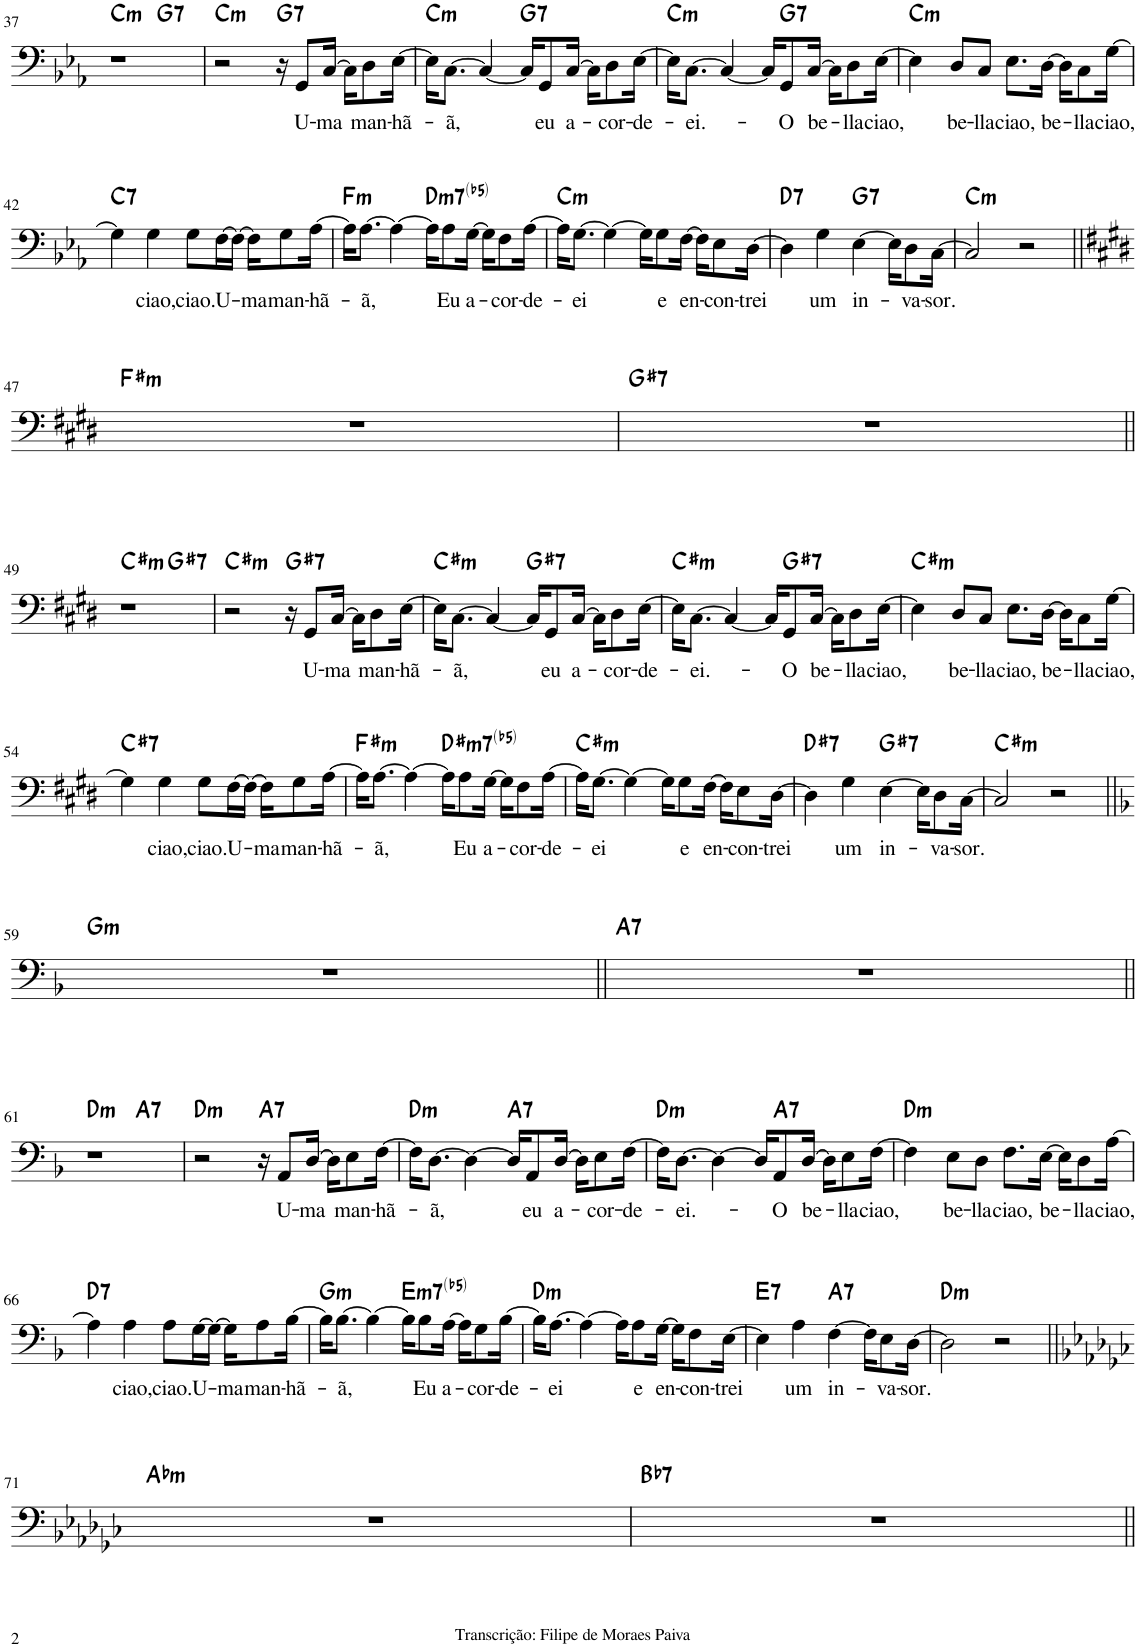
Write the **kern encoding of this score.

**kern	**text	**harte
*part1	*part1	*part1
*staff1	*staff1	*
*I"Melodia	*	*
!!LO:PB:g=z
*clefF4	*	*
*k[b-e-a-]	*	*
*M4/4	*	*
=37	=37	=37
!	!	!LO:H:kt=m
*^	*	*
1r	2ryy	.	C:min
!	!	!	!LO:H:kt=7
.	2ryy	.	G:7
=38	=38	=38	=38
!	!	!	!LO:H:kt=m
*v	*v	*	*
2r	.	C:min
!	!	!LO:H:kt=7
16r	.	G:7
!	!LO:LY:b	!
8GG/L	U-	.
!	!LO:LY:b	!
[16C/Jk	-ma	.
16C\KL]	.	.
!	!LO:LY:b	!
8D\	man-	.
!	!LO:LY:b	!
[16E-\Jk	-hã-	.
=39	=39	=39
!	!	!LO:H:kt=m
16E-\KL]	.	C:min
!	!LO:LY:b	!
[8.C\J	-ã,	.
4C/_	.	.
!	!	!LO:H:kt=7
16C/KL]	.	G:7
!	!LO:LY:b	!
8GG/	eu	.
!	!LO:LY:b	!
[16C/Jk	a-	.
16C\KL]	.	.
!	!LO:LY:b	!
8D\	-cor-	.
!	!LO:LY:b	!
[16E-\Jk	-de-	.
=40	=40	=40
!	!	!LO:H:kt=m
16E-\KL]	.	C:min
!	!LO:LY:b	!
[8.C\J	-ei.-	.
4C/_	.	.
16C/KL]	.	.
!	!LO:LY:b	!LO:H:kt=7
8GG/	O	G:7
!	!LO:LY:b	!
[16C/Jk	be-	.
16C\KL]	.	.
!	!LO:LY:b	!
8D\	-lla	.
!	!LO:LY:b	!
[16E-\Jk	ciao,	.
=41	=41	=41
!	!	!LO:H:kt=m
4E-\]	.	C:min
!	!LO:LY:b	!
8D/L	be-	.
!	!LO:LY:b	!
8C/J	-lla	.
!	!LO:LY:b	!
8.E-\L	ciao,	.
!	!LO:LY:b	!
[16D\Jk	be-	.
16D\KL]	.	.
!	!LO:LY:b	!
8C\	-lla	.
!	!LO:LY:b	!
[16G\Jk	ciao,	.
!!LO:LB:g=z
=42	=42	=42
!	!	!LO:H:kt=7
4G\]	.	C:7
!	!LO:LY:b	!
4G\	ciao,	.
!	!LO:LY:b	!
8G\L	ciao.	.
!	!LO:LY:b	!
[16F\L	U-	.
16F\JJ_	.	.
!	!LO:LY:b	!
16F\KL]	-ma	.
!	!LO:LY:b	!
8G\	man-	.
!	!LO:LY:b	!
[16A-\Jk	-hã-	.
=43	=43	=43
!	!	!LO:H:kt=m
16A-\KL]	.	F:min
!	!LO:LY:b	!
[8.A-\J	-ã,	.
4A-\_	.	.
!	!	!LO:H:kt=m7(b5)
16A-\KL]	.	D:hdim7
!	!LO:LY:b	!
8A-\	Eu	.
!	!LO:LY:b	!
[16G\Jk	a-	.
16G\KL]	.	.
!	!LO:LY:b	!
8F\	-cor-	.
!	!LO:LY:b	!
[16A-\Jk	-de-	.
=44	=44	=44
!	!	!LO:H:kt=m
16A-\KL]	.	C:min
!	!LO:LY:b	!
[8.G\J	-ei	.
4G\_	.	.
16G\KL]	.	.
!	!LO:LY:b	!
8G\	e	.
!	!LO:LY:b	!
[16F\Jk	en-	.
16F\KL]	.	.
!	!LO:LY:b	!
8E-\	-con-	.
!	!LO:LY:b	!
[16D\Jk	-trei	.
=45	=45	=45
!	!	!LO:H:kt=7
4D\]	.	D:7
!	!LO:LY:b	!
4G\	um	.
!	!LO:LY:b	!LO:H:kt=7
[4E-\	in-	G:7
16E-\KL]	.	.
!	!LO:LY:b	!
8D\	-va-	.
!	!LO:LY:b	!
[16C\Jk	-sor.	.
=46	=46	=46
!	!	!LO:H:kt=m
2C/]	.	C:min
2r	.	.
!!LO:LB:g=z
=47||	=47||	=47||
*k[f#c#g#d#]	*	*
!	!	!LO:H:kt=m
1r	.	F#:min
=48	=48	=48
!	!	!LO:H:kt=7
1r	.	G#:7
!!LO:LB:g=z
=49||	=49||	=49||
!	!	!LO:H:kt=m
*^	*	*
1r	2ryy	.	C#:min
!	!	!	!LO:H:kt=7
.	2ryy	.	G#:7
=50	=50	=50	=50
!	!	!	!LO:H:kt=m
*v	*v	*	*
2r	.	C#:min
!	!	!LO:H:kt=7
16r	.	G#:7
!	!LO:LY:b	!
8GG#/L	U-	.
!	!LO:LY:b	!
[16C#/Jk	-ma	.
16C#\KL]	.	.
!	!LO:LY:b	!
8D#\	man-	.
!	!LO:LY:b	!
[16E\Jk	-hã-	.
=51	=51	=51
!	!	!LO:H:kt=m
16E\KL]	.	C#:min
!	!LO:LY:b	!
[8.C#\J	-ã,	.
4C#/_	.	.
!	!	!LO:H:kt=7
16C#/KL]	.	G#:7
!	!LO:LY:b	!
8GG#/	eu	.
!	!LO:LY:b	!
[16C#/Jk	a-	.
16C#\KL]	.	.
!	!LO:LY:b	!
8D#\	-cor-	.
!	!LO:LY:b	!
[16E\Jk	-de-	.
=52	=52	=52
!	!	!LO:H:kt=m
16E\KL]	.	C#:min
!	!LO:LY:b	!
[8.C#\J	-ei.-	.
4C#/_	.	.
16C#/KL]	.	.
!	!LO:LY:b	!LO:H:kt=7
8GG#/	O	G#:7
!	!LO:LY:b	!
[16C#/Jk	be-	.
16C#\KL]	.	.
!	!LO:LY:b	!
8D#\	-lla	.
!	!LO:LY:b	!
[16E\Jk	ciao,	.
=53	=53	=53
!	!	!LO:H:kt=m
4E\]	.	C#:min
!	!LO:LY:b	!
8D#/L	be-	.
!	!LO:LY:b	!
8C#/J	-lla	.
!	!LO:LY:b	!
8.E\L	ciao,	.
!	!LO:LY:b	!
[16D#\Jk	be-	.
16D#\KL]	.	.
!	!LO:LY:b	!
8C#\	-lla	.
!	!LO:LY:b	!
[16G#\Jk	ciao,	.
!!LO:LB:g=z
=54	=54	=54
!	!	!LO:H:kt=7
4G#\]	.	C#:7
!	!LO:LY:b	!
4G#\	ciao,	.
!	!LO:LY:b	!
8G#\L	ciao.	.
!	!LO:LY:b	!
[16F#\L	U-	.
16F#\JJ_	.	.
!	!LO:LY:b	!
16F#\KL]	-ma	.
!	!LO:LY:b	!
8G#\	man-	.
!	!LO:LY:b	!
[16A\Jk	-hã-	.
=55	=55	=55
!	!	!LO:H:kt=m
16A\KL]	.	F#:min
!	!LO:LY:b	!
[8.A\J	-ã,	.
4A\_	.	.
!	!	!LO:H:kt=m7(b5)
16A\KL]	.	D#:hdim7
!	!LO:LY:b	!
8A\	Eu	.
!	!LO:LY:b	!
[16G#\Jk	a-	.
16G#\KL]	.	.
!	!LO:LY:b	!
8F#\	-cor-	.
!	!LO:LY:b	!
[16A\Jk	-de-	.
=56	=56	=56
!	!	!LO:H:kt=m
16A\KL]	.	C#:min
!	!LO:LY:b	!
[8.G#\J	-ei	.
4G#\_	.	.
16G#\KL]	.	.
!	!LO:LY:b	!
8G#\	e	.
!	!LO:LY:b	!
[16F#\Jk	en-	.
16F#\KL]	.	.
!	!LO:LY:b	!
8E\	-con-	.
!	!LO:LY:b	!
[16D#\Jk	-trei	.
=57	=57	=57
!	!	!LO:H:kt=7
4D#\]	.	D#:7
!	!LO:LY:b	!
4G#\	um	.
!	!LO:LY:b	!LO:H:kt=7
[4E\	in-	G#:7
16E\KL]	.	.
!	!LO:LY:b	!
8D#\	-va-	.
!	!LO:LY:b	!
[16C#\Jk	-sor.	.
=58	=58	=58
!	!	!LO:H:kt=m
2C#/]	.	C#:min
2r	.	.
!!LO:LB:g=z
=59||	=59||	=59||
*k[b-]	*	*
!	!	!LO:H:kt=m
1r	.	G:min
=60||	=60||	=60||
!	!	!LO:H:kt=7
1r	.	A:7
!!LO:LB:g=z
=61||	=61||	=61||
!	!	!LO:H:kt=m
*^	*	*
1r	2ryy	.	D:min
!	!	!	!LO:H:kt=7
.	2ryy	.	A:7
=62	=62	=62	=62
!	!	!	!LO:H:kt=m
*v	*v	*	*
2r	.	D:min
!	!	!LO:H:kt=7
16r	.	A:7
!	!LO:LY:b	!
8AA/L	U-	.
!	!LO:LY:b	!
[16D/Jk	-ma	.
16D\KL]	.	.
!	!LO:LY:b	!
8E\	man-	.
!	!LO:LY:b	!
[16F\Jk	-hã-	.
=63	=63	=63
!	!	!LO:H:kt=m
16F\KL]	.	D:min
!	!LO:LY:b	!
[8.D\J	-ã,	.
4D\_	.	.
!	!	!LO:H:kt=7
16D/KL]	.	A:7
!	!LO:LY:b	!
8AA/	eu	.
!	!LO:LY:b	!
[16D/Jk	a-	.
16D\KL]	.	.
!	!LO:LY:b	!
8E\	-cor-	.
!	!LO:LY:b	!
[16F\Jk	-de-	.
=64	=64	=64
!	!	!LO:H:kt=m
16F\KL]	.	D:min
!	!LO:LY:b	!
[8.D\J	-ei.-	.
4D\_	.	.
16D/KL]	.	.
!	!LO:LY:b	!LO:H:kt=7
8AA/	O	A:7
!	!LO:LY:b	!
[16D/Jk	be-	.
16D\KL]	.	.
!	!LO:LY:b	!
8E\	-lla	.
!	!LO:LY:b	!
[16F\Jk	ciao,	.
=65	=65	=65
!	!	!LO:H:kt=m
4F\]	.	D:min
!	!LO:LY:b	!
8E\L	be-	.
!	!LO:LY:b	!
8D\J	-lla	.
!	!LO:LY:b	!
8.F\L	ciao,	.
!	!LO:LY:b	!
[16E\Jk	be-	.
16E\KL]	.	.
!	!LO:LY:b	!
8D\	-lla	.
!	!LO:LY:b	!
[16A\Jk	ciao,	.
!!LO:LB:g=z
=66	=66	=66
!	!	!LO:H:kt=7
4A\]	.	D:7
!	!LO:LY:b	!
4A\	ciao,	.
!	!LO:LY:b	!
8A\L	ciao.	.
!	!LO:LY:b	!
[16G\L	U-	.
16G\JJ_	.	.
!	!LO:LY:b	!
16G\KL]	-ma	.
!	!LO:LY:b	!
8A\	man-	.
!	!LO:LY:b	!
[16B-\Jk	-hã-	.
=67	=67	=67
!	!	!LO:H:kt=m
16B-\KL]	.	G:min
!	!LO:LY:b	!
[8.B-\J	-ã,	.
4B-\_	.	.
!	!	!LO:H:kt=m7(b5)
16B-\KL]	.	E:hdim7
!	!LO:LY:b	!
8B-\	Eu	.
!	!LO:LY:b	!
[16A\Jk	a-	.
16A\KL]	.	.
!	!LO:LY:b	!
8G\	-cor-	.
!	!LO:LY:b	!
[16B-\Jk	-de-	.
=68	=68	=68
!	!	!LO:H:kt=m
16B-\KL]	.	D:min
!	!LO:LY:b	!
[8.A\J	-ei	.
4A\_	.	.
16A\KL]	.	.
!	!LO:LY:b	!
8A\	e	.
!	!LO:LY:b	!
[16G\Jk	en-	.
16G\KL]	.	.
!	!LO:LY:b	!
8F\	-con-	.
!	!LO:LY:b	!
[16E\Jk	-trei	.
=69	=69	=69
!	!	!LO:H:kt=7
4E\]	.	E:7
!	!LO:LY:b	!
4A\	um	.
!	!LO:LY:b	!LO:H:kt=7
[4F\	in-	A:7
16F\KL]	.	.
!	!LO:LY:b	!
8E\	-va-	.
!	!LO:LY:b	!
[16D\Jk	-sor.	.
=70	=70	=70
!	!	!LO:H:kt=m
2D\]	.	D:min
2r	.	.
!!LO:LB:g=z
=71||	=71||	=71||
*k[b-e-a-d-g-c-]	*	*
!	!	!LO:H:kt=m
1r	.	Ab:min
=72	=72	=72
!	!	!LO:H:kt=7
1r	.	Bb:7
=||	=||	=||
*-	*-	*-
